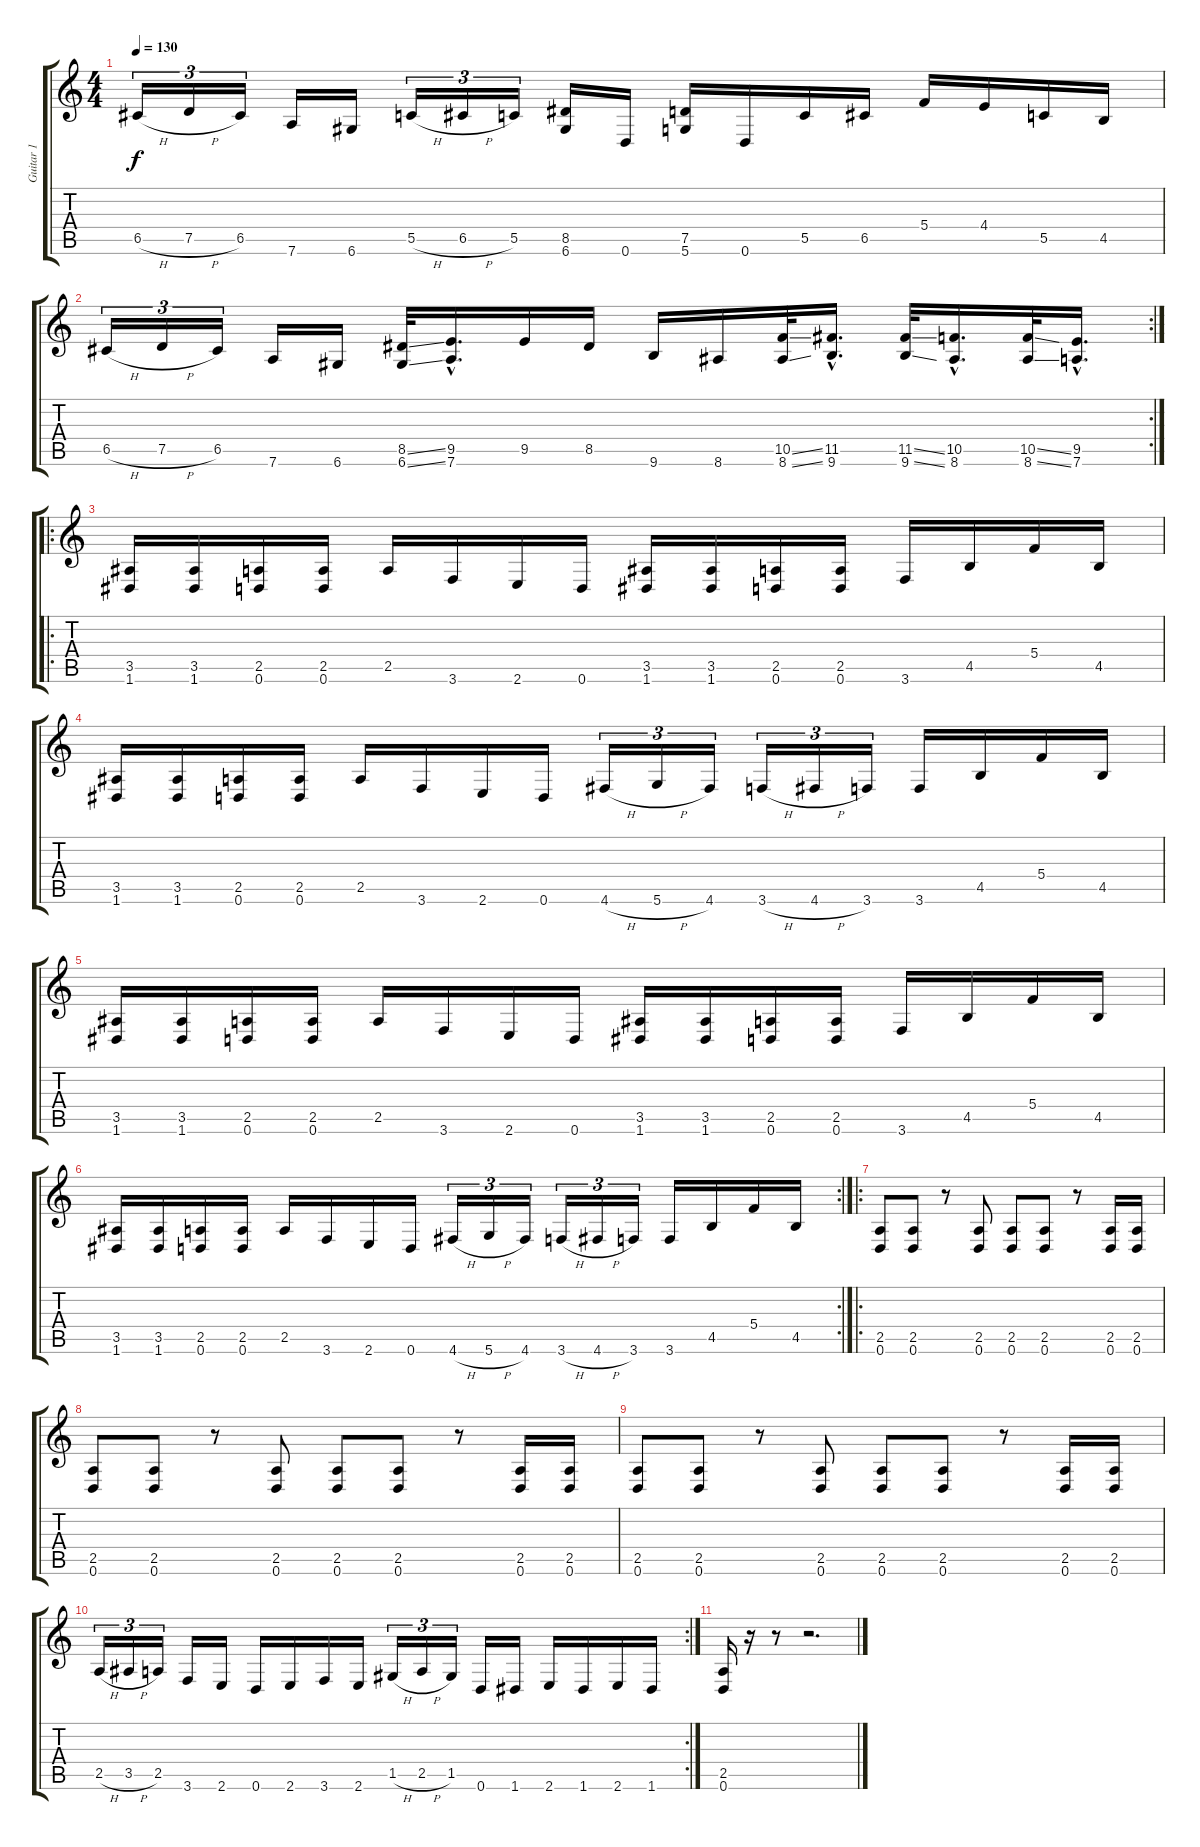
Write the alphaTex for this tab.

\track ("Guitar 1" "Guitar 1") {instrument distortionguitar}
\staff {score tabs}
\tuning (D4 A3 F3 C3 G2 D2) {hide}
\ts (4 4)
\tempo 130
\clef g2
\ks c
6.5{h}.16{tu (3 2) dy f} 7.5{h}.16{tu (3 2)} 6.5.16{tu (3 2)} 7.6.16 6.6.16 5.5{h}.16{tu (3 2)} 6.5{h}.16{tu (3 2)} 5.5.16{tu (3 2)} (8.5 6.6).16 0.6.16 (7.5 5.6).16 0.6.16 5.5.16 6.5.16 5.4.16 4.4.16 5.5.16 4.5.16 |
\rc 2
6.5{h}.16{tu (3 2)} 7.5{h}.16{tu (3 2)} 6.5.16{tu (3 2)} 7.6.16 6.6.16 (8.5{ss} 6.6{ss}).32 (9.5{hac} 7.6{hac}).16{d} 9.5.16 8.5.16 9.6.16 8.6.16 (10.5{ss} 8.6{ss}).32 (11.5{hac} 9.6{hac}).16{d} (11.5{ss} 9.6{ss}).32 (10.5{hac} 8.6{hac}).16{d} (10.5{ss} 8.6{ss}).32 (9.5{hac} 7.6{hac}).16{d} |
\ro
(3.5 1.6).16 (3.5 1.6).16 (2.5 0.6).16 (2.5 0.6).16 2.5.16 3.6.16 2.6.16 0.6.16 (3.5 1.6).16 (3.5 1.6).16 (2.5 0.6).16 (2.5 0.6).16 3.6.16 4.5.16 5.4.16 4.5.16 |
(3.5 1.6).16 (3.5 1.6).16 (2.5 0.6).16 (2.5 0.6).16 2.5.16 3.6.16 2.6.16 0.6.16 4.6{h}.16{tu (3 2)} 5.6{h}.16{tu (3 2)} 4.6.16{tu (3 2)} 3.6{h}.16{tu (3 2)} 4.6{h}.16{tu (3 2)} 3.6.16{tu (3 2)} 3.6.16 4.5.16 5.4.16 4.5.16 |
(3.5 1.6).16 (3.5 1.6).16 (2.5 0.6).16 (2.5 0.6).16 2.5.16 3.6.16 2.6.16 0.6.16 (3.5 1.6).16 (3.5 1.6).16 (2.5 0.6).16 (2.5 0.6).16 3.6.16 4.5.16 5.4.16 4.5.16 |
\rc 2
(3.5 1.6).16 (3.5 1.6).16 (2.5 0.6).16 (2.5 0.6).16 2.5.16 3.6.16 2.6.16 0.6.16 4.6{h}.16{tu (3 2)} 5.6{h}.16{tu (3 2)} 4.6.16{tu (3 2)} 3.6{h}.16{tu (3 2)} 4.6{h}.16{tu (3 2)} 3.6.16{tu (3 2)} 3.6.16 4.5.16 5.4.16 4.5.16 |
\ro
(2.5 0.6).8 (2.5 0.6).8 r.8 (2.5 0.6).8 (2.5 0.6).8 (2.5 0.6).8 r.8 (2.5 0.6).16 (2.5 0.6).16 |
(2.5 0.6).8 (2.5 0.6).8 r.8 (2.5 0.6).8 (2.5 0.6).8 (2.5 0.6).8 r.8 (2.5 0.6).16 (2.5 0.6).16 |
(2.5 0.6).8 (2.5 0.6).8 r.8 (2.5 0.6).8 (2.5 0.6).8 (2.5 0.6).8 r.8 (2.5 0.6).16 (2.5 0.6).16 |
\rc 2
2.5{h}.16{tu (3 2)} 3.5{h}.16{tu (3 2)} 2.5.16{tu (3 2)} 3.6.16 2.6.16 0.6.16 2.6.16 3.6.16 2.6.16 1.5{h}.16{tu (3 2)} 2.5{h}.16{tu (3 2)} 1.5.16{tu (3 2)} 0.6.16 1.6.16 2.6.16 1.6.16 2.6.16 1.6.16 |
(2.5 0.6).16 r.16 r.8 r.2{d}
